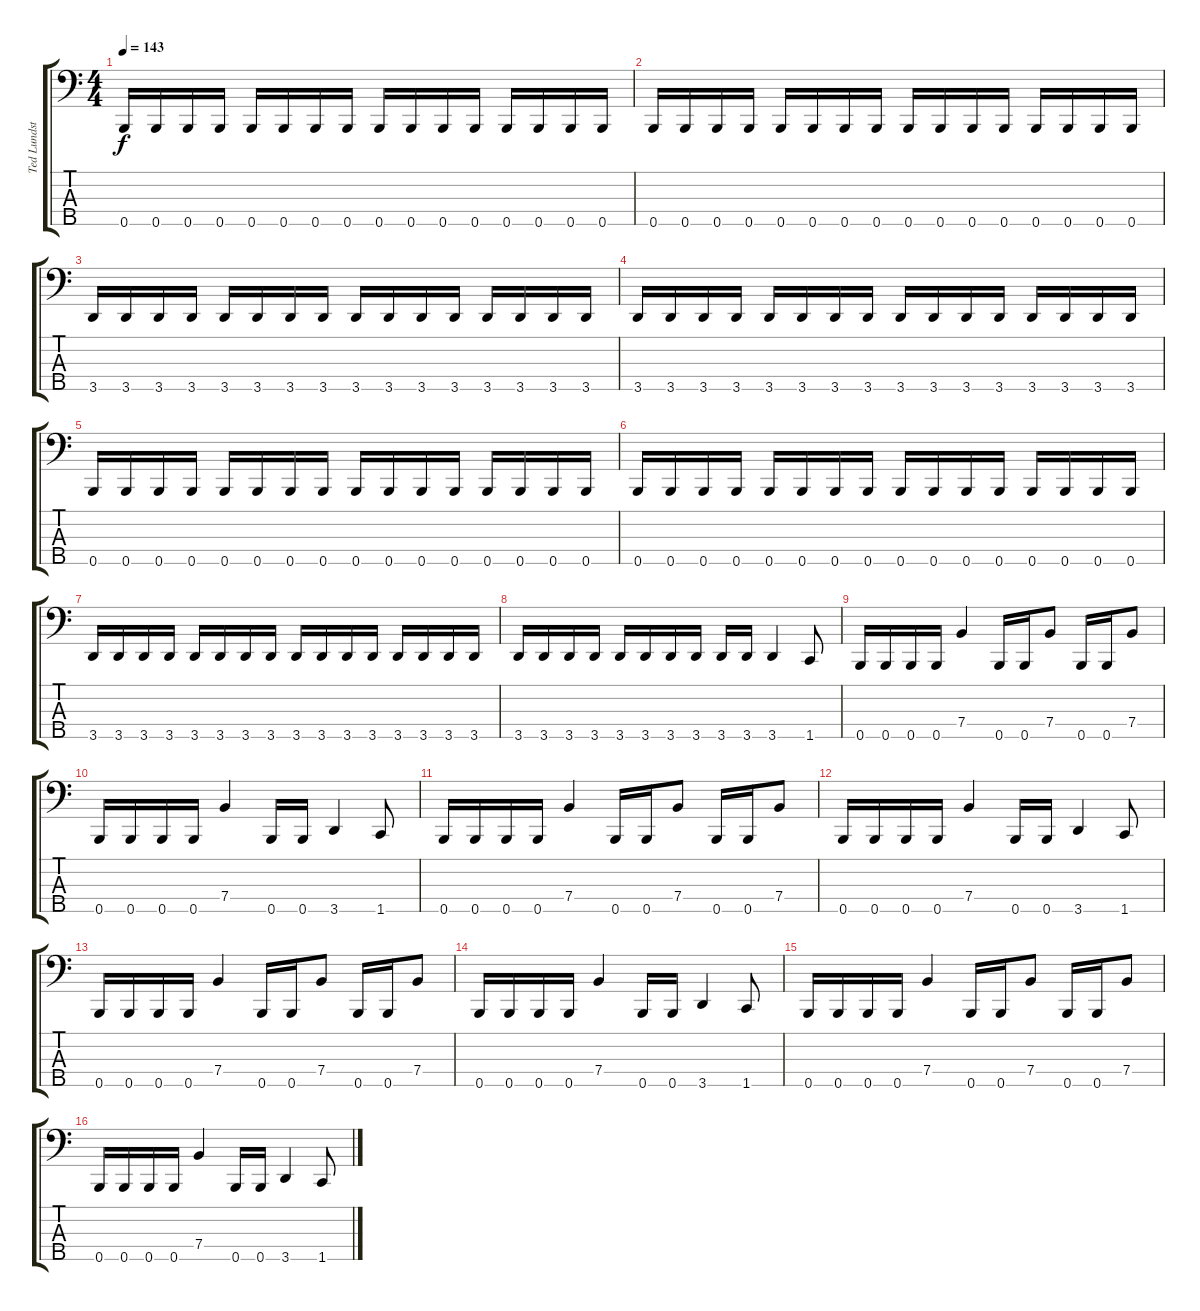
\track ("Ted Lundström" "Ted Lundst") {instrument electricbassfinger}
\staff {score tabs}
\tuning (G2 D2 A1 E1 B0) {hide}
\ts (4 4)
\tempo 143
\clef f4
\ks c
0.5.16{dy f} 0.5.16 0.5.16 0.5.16 0.5.16 0.5.16 0.5.16 0.5.16 0.5.16 0.5.16 0.5.16 0.5.16 0.5.16 0.5.16 0.5.16 0.5.16 |
0.5.16 0.5.16 0.5.16 0.5.16 0.5.16 0.5.16 0.5.16 0.5.16 0.5.16 0.5.16 0.5.16 0.5.16 0.5.16 0.5.16 0.5.16 0.5.16 |
3.5.16 3.5.16 3.5.16 3.5.16 3.5.16 3.5.16 3.5.16 3.5.16 3.5.16 3.5.16 3.5.16 3.5.16 3.5.16 3.5.16 3.5.16 3.5.16 |
3.5.16 3.5.16 3.5.16 3.5.16 3.5.16 3.5.16 3.5.16 3.5.16 3.5.16 3.5.16 3.5.16 3.5.16 3.5.16 3.5.16 3.5.16 3.5.16 |
0.5.16 0.5.16 0.5.16 0.5.16 0.5.16 0.5.16 0.5.16 0.5.16 0.5.16 0.5.16 0.5.16 0.5.16 0.5.16 0.5.16 0.5.16 0.5.16 |
0.5.16 0.5.16 0.5.16 0.5.16 0.5.16 0.5.16 0.5.16 0.5.16 0.5.16 0.5.16 0.5.16 0.5.16 0.5.16 0.5.16 0.5.16 0.5.16 |
3.5.16 3.5.16 3.5.16 3.5.16 3.5.16 3.5.16 3.5.16 3.5.16 3.5.16 3.5.16 3.5.16 3.5.16 3.5.16 3.5.16 3.5.16 3.5.16 |
3.5.16 3.5.16 3.5.16 3.5.16 3.5.16 3.5.16 3.5.16 3.5.16 3.5.16 3.5.16 3.5.4 1.5.8 |
0.5.16 0.5.16 0.5.16 0.5.16 7.4.4 0.5.16 0.5.16 7.4.8 0.5.16 0.5.16 7.4.8 |
0.5.16 0.5.16 0.5.16 0.5.16 7.4.4 0.5.16 0.5.16 3.5.4 1.5.8 |
0.5.16 0.5.16 0.5.16 0.5.16 7.4.4 0.5.16 0.5.16 7.4.8 0.5.16 0.5.16 7.4.8 |
0.5.16 0.5.16 0.5.16 0.5.16 7.4.4 0.5.16 0.5.16 3.5.4 1.5.8 |
0.5.16 0.5.16 0.5.16 0.5.16 7.4.4 0.5.16 0.5.16 7.4.8 0.5.16 0.5.16 7.4.8 |
0.5.16 0.5.16 0.5.16 0.5.16 7.4.4 0.5.16 0.5.16 3.5.4 1.5.8 |
0.5.16 0.5.16 0.5.16 0.5.16 7.4.4 0.5.16 0.5.16 7.4.8 0.5.16 0.5.16 7.4.8 |
0.5.16 0.5.16 0.5.16 0.5.16 7.4.4 0.5.16 0.5.16 3.5.4 1.5.8
